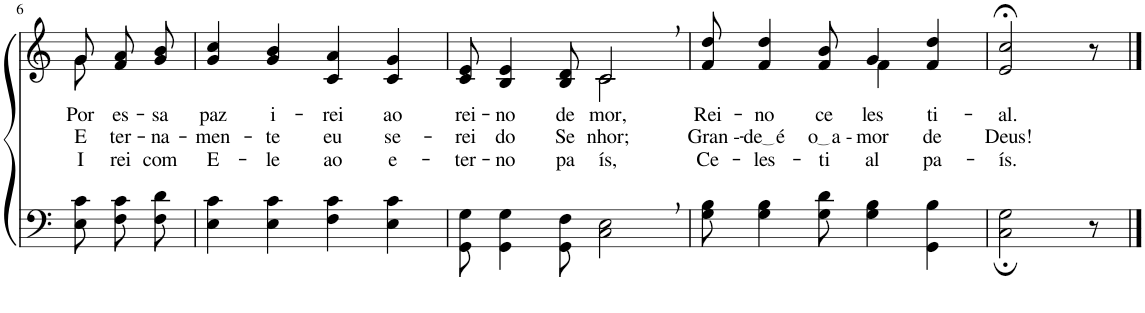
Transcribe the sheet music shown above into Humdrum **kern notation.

**kern	**kern	**text	**text	**text
*part2	*part1	*part1	*part1	*part1
*staff2	*staff1	*staff1	*staff1	*staff1
*I"Parte III e IV	*I"Parte I e II	*	*	*
!!LO:PB:g=z
*clefF4	*clefG2	*	*	*
*k[]	*k[]	*	*	*
*M4/4	*M4/4	*	*	*
=6	=6	=6	=6	=6
*	*^	*	*	*
!	!	!	!LO:LY:b	!LO:LY:b	!LO:LY:b
8E\ 8c\	8g/	8g\	Por	E-	I-
!	!	!	!LO:LY:b	!LO:LY:b	!LO:LY:b
8F\ 8c\L	8f/ 8a/L	4ryy	es-	-ter-	-rei
!	!	!	!LO:LY:b	!LO:LY:b	!LO:LY:b
8F\ 8d\J	8g/ 8b/J	.	-sa	-na-	com
*	*v	*v	*	*	*
=7	=7	=7	=7	=7
!	!	!LO:LY:b	!LO:LY:b	!LO:LY:b
4E\ 4c\	4g/ 4cc/	paz	-men-	E-
!	!	!LO:LY:b	!LO:LY:b	!LO:LY:b
4E\ 4c\	4g/ 4b/	i-	-te	-le
!	!	!LO:LY:b	!LO:LY:b	!LO:LY:b
4F\ 4c\	4c/ 4a/	-rei	eu	ao
!	!	!LO:LY:b	!LO:LY:b	!LO:LY:b
4E\ 4c\	4c/ 4g/	ao	se-	e-
=8	=8	=8	=8	=8
!	!	!LO:LY:b	!LO:LY:b	!LO:LY:b
*	*^	*	*	*
8GG\ 8G\	8c/ 8e/	2ryy	rei-	-rei	-ter-
!	!	!	!LO:LY:b	!LO:LY:b	!LO:LY:b
4GG\ 4G\	4B/ 4e/	.	-no	do	-no
!	!	!	!LO:LY:b	!LO:LY:b	!LO:LY:b
8GG\ 8F\	8B/ 8d/	.	de	Se-	pa-
!	!	!	!LO:LY:b	!LO:LY:b	!LO:LY:b
2C\, 2E\,	2c,/	2c\	mor,	-nhor;	-ís,
=9	=9	=9	=9	=9	=9
!	!	!	!LO:LY:b	!LO:LY:b	!LO:LY:b
8G\ 8B\	8f/ 8dd/	2ryy	Rei-	Gran --	Ce-
!	!	!	!LO:LY:b	!LO:LY:b	!LO:LY:b
4G\ 4B\	4f/ 4dd/	.	-no	de é	-les-
!	!	!	!LO:LY:b	!LO:LY:b	!LO:LY:b
8G\ 8d\	8f/ 8b/	.	ce-	o a -	-ti-
!	!	!	!LO:LY:b	!LO:LY:b	!LO:LY:b
4G\ 4B\	4g/	4f\	-les-	-mor	-al
!	!	!	!LO:LY:b	!LO:LY:b	!LO:LY:b
4GG\ 4B\	4f/ 4dd/	4ryy	-ti-	de	pa-
=10	=10	=10	=10	=10	=10
!	!	!	!LO:LY:b	!LO:LY:b	!LO:LY:b
*	*v	*v	*	*	*
2C\; 2G\;	2e/;< 2cc/;<	-al.	Deus!	-ís.
8r	8r	.	.	.
==	==	==	==	==
*-	*-	*-	*-	*-
